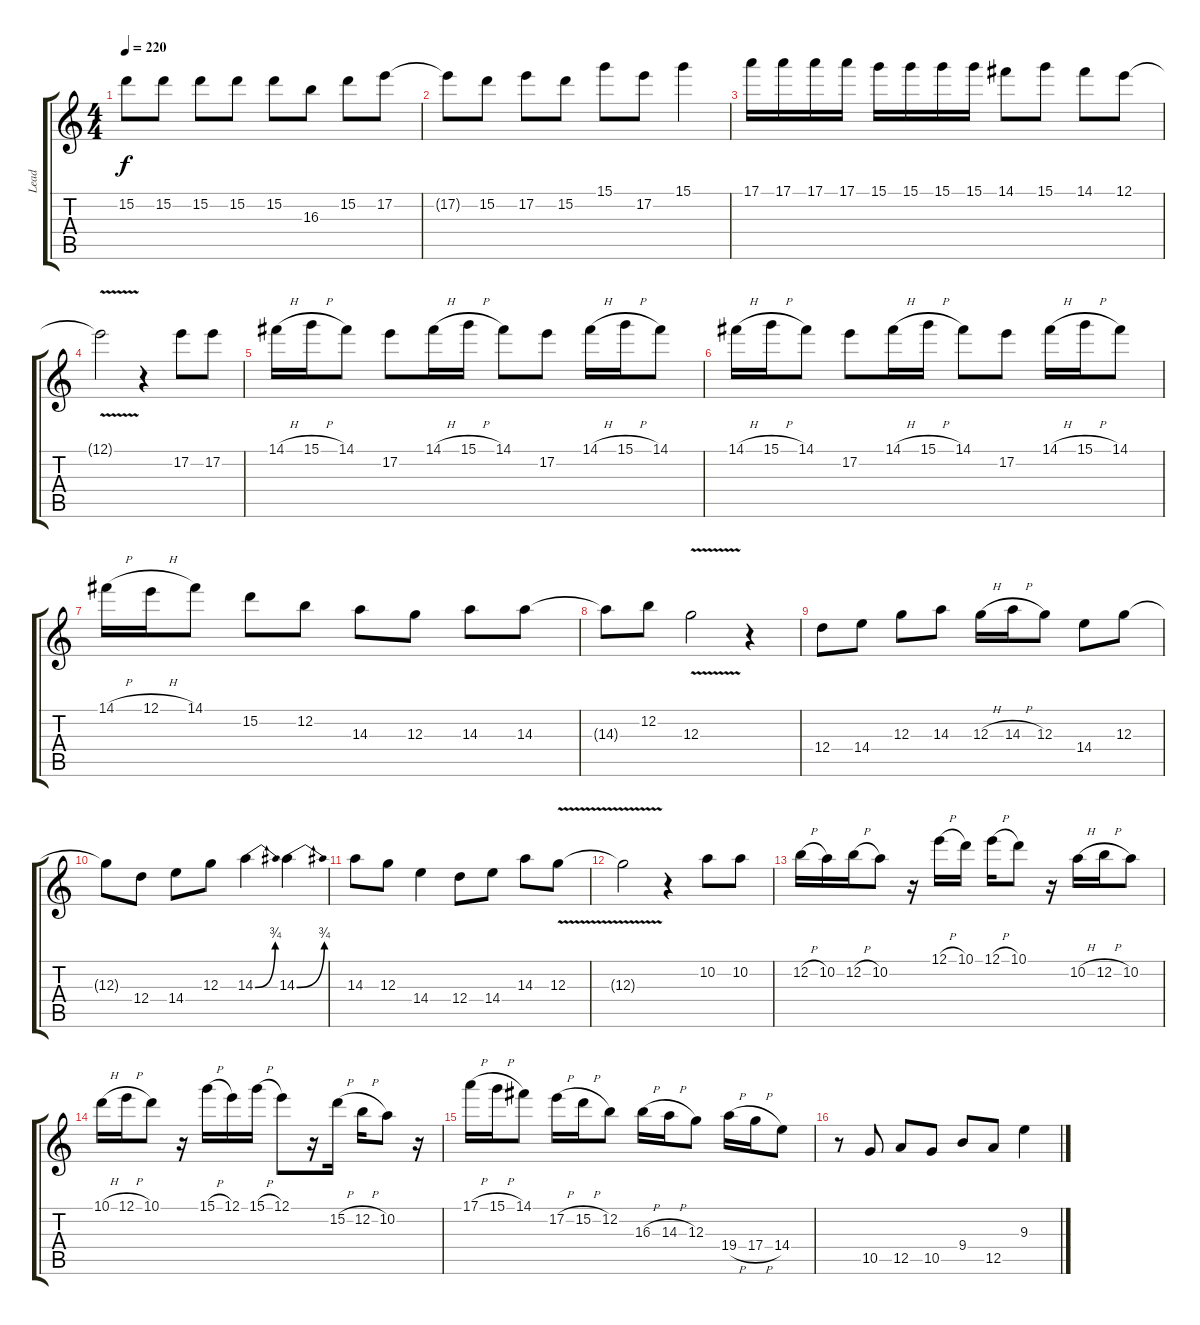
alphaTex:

\track ("Lead" "Lead") {instrument distortionguitar}
\staff {score tabs}
\tuning (E4 B3 G3 D3 A2 E2) {hide}
\ts (4 4)
\tempo 220
\clef g2
\ks c
15.2.8{dy f} 15.2.8 15.2.8 15.2.8 15.2.8 16.3.8 15.2.8 17.2.8 |
17.2{t}.8 15.2.8 17.2.8 15.2.8 15.1.8 17.2.8 15.1.4 |
17.1.16 17.1.16 17.1.16 17.1.16 15.1.16 15.1.16 15.1.16 15.1.16 14.1.8 15.1.8 14.1.8 12.1.8 |
12.1{v t}.2 r.4 17.2.8 17.2.8 |
14.1{h}.16 15.1{h}.16 14.1.8 17.2.8 14.1{h}.16 15.1{h}.16 14.1.8 17.2.8 14.1{h}.16 15.1{h}.16 14.1.8 |
14.1{h}.16 15.1{h}.16 14.1.8 17.2.8 14.1{h}.16 15.1{h}.16 14.1.8 17.2.8 14.1{h}.16 15.1{h}.16 14.1.8 |
14.1{h}.16 12.1{h}.16 14.1.8 15.2.8 12.2.8 14.3.8 12.3.8 14.3.8 14.3.8 |
14.3{t}.8 12.2.8 12.3{v}.2 r.4 |
12.4.8 14.4.8 12.3.8 14.3.8 12.3{h}.16 14.3{h}.16 12.3.8 14.4.8 12.3.8 |
12.3{t}.8 12.4.8 14.4.8 12.3.8 14.3{be (bend 0 0 60 3)}.4 14.3{be (bend 0 0 60 3)}.4 |
14.3.8 12.3.8 14.4.4 12.4.8 14.4.8 14.3.8 12.3{v}.8 |
12.3{v t}.2 r.4 10.2.8 10.2.8 |
12.2{h}.16 10.2.16 12.2{h}.16 10.2.8 r.16 12.1{h}.16 10.1.16 12.1{h}.16 10.1.8 r.16 10.2{h}.16 12.2{h}.16 10.2.8 |
10.1{h}.16 12.1{h}.16 10.1.8 r.16 15.1{h}.16 12.1.16 15.1{h}.16 12.1.8 r.16 15.2{h}.16 12.2{h}.16 10.2.8 r.16 |
17.1{h}.16 15.1{h}.16 14.1.8 17.2{h}.16 15.2{h}.16 12.2.8 16.3{h}.16 14.3{h}.16 12.3.8 19.4{h}.16 17.4{h}.16 14.4.8 |
r.8 10.5.8 12.5.8 10.5.8 9.4.8 12.5.8 9.3.4
